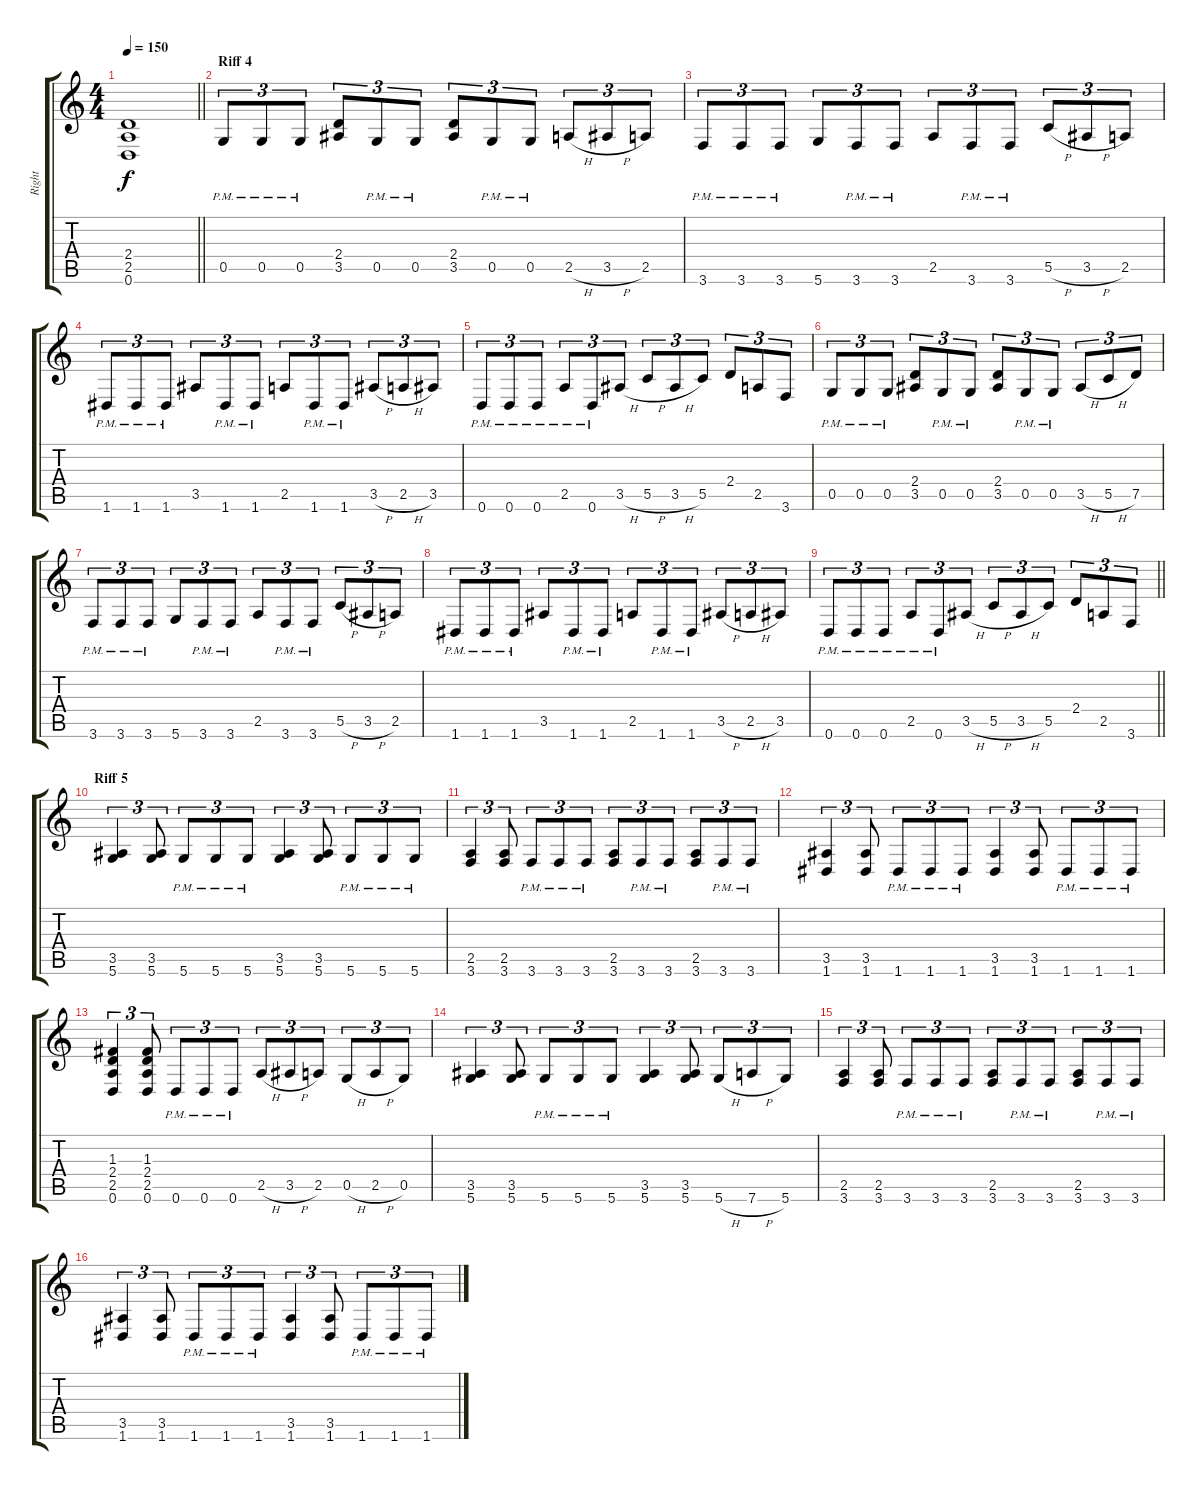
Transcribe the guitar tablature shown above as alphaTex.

\track ("Right" "Right") {instrument distortionguitar}
\staff {score tabs}
\tuning (D4 A3 F3 C3 G2 D2) {hide}
\ts (4 4)
\tempo 150
\clef g2
\barLineRight lightlight
\ks c
(2.4 2.5 0.6).1{dy f} |
\section ("" "Riff 4")
0.5{pm}.8{tu (3 2)} 0.5{pm}.8{tu (3 2)} 0.5{pm}.8{tu (3 2)} (2.4 3.5).8{tu (3 2)} 0.5{pm}.8{tu (3 2)} 0.5{pm}.8{tu (3 2)} (2.4 3.5).8{tu (3 2)} 0.5{pm}.8{tu (3 2)} 0.5{pm}.8{tu (3 2)} 2.5{h}.8{tu (3 2)} 3.5{h}.8{tu (3 2)} 2.5.8{tu (3 2)} |
3.6{pm}.8{tu (3 2)} 3.6{pm}.8{tu (3 2)} 3.6{pm}.8{tu (3 2)} 5.6.8{tu (3 2)} 3.6{pm}.8{tu (3 2)} 3.6{pm}.8{tu (3 2)} 2.5.8{tu (3 2)} 3.6{pm}.8{tu (3 2)} 3.6{pm}.8{tu (3 2)} 5.5{h}.8{tu (3 2)} 3.5{h}.8{tu (3 2)} 2.5.8{tu (3 2)} |
1.6{pm}.8{tu (3 2)} 1.6{pm}.8{tu (3 2)} 1.6{pm}.8{tu (3 2)} 3.5.8{tu (3 2)} 1.6{pm}.8{tu (3 2)} 1.6{pm}.8{tu (3 2)} 2.5.8{tu (3 2)} 1.6{pm}.8{tu (3 2)} 1.6{pm}.8{tu (3 2)} 3.5{h}.8{tu (3 2)} 2.5{h}.8{tu (3 2)} 3.5.8{tu (3 2)} |
0.6{pm}.8{tu (3 2)} 0.6{pm}.8{tu (3 2)} 0.6{pm}.8{tu (3 2)} 2.5{pm}.8{tu (3 2)} 0.6{pm}.8{tu (3 2)} 3.5{h}.8{tu (3 2)} 5.5{h}.8{tu (3 2)} 3.5{h}.8{tu (3 2)} 5.5.8{tu (3 2)} 2.4.8{tu (3 2)} 2.5.8{tu (3 2)} 3.6.8{tu (3 2)} |
0.5{pm}.8{tu (3 2)} 0.5{pm}.8{tu (3 2)} 0.5{pm}.8{tu (3 2)} (2.4 3.5).8{tu (3 2)} 0.5{pm}.8{tu (3 2)} 0.5{pm}.8{tu (3 2)} (2.4 3.5).8{tu (3 2)} 0.5{pm}.8{tu (3 2)} 0.5{pm}.8{tu (3 2)} 3.5{h}.8{tu (3 2)} 5.5{h}.8{tu (3 2)} 7.5.8{tu (3 2)} |
3.6{pm}.8{tu (3 2)} 3.6{pm}.8{tu (3 2)} 3.6{pm}.8{tu (3 2)} 5.6.8{tu (3 2)} 3.6{pm}.8{tu (3 2)} 3.6{pm}.8{tu (3 2)} 2.5.8{tu (3 2)} 3.6{pm}.8{tu (3 2)} 3.6{pm}.8{tu (3 2)} 5.5{h}.8{tu (3 2)} 3.5{h}.8{tu (3 2)} 2.5.8{tu (3 2)} |
1.6{pm}.8{tu (3 2)} 1.6{pm}.8{tu (3 2)} 1.6{pm}.8{tu (3 2)} 3.5.8{tu (3 2)} 1.6{pm}.8{tu (3 2)} 1.6{pm}.8{tu (3 2)} 2.5.8{tu (3 2)} 1.6{pm}.8{tu (3 2)} 1.6{pm}.8{tu (3 2)} 3.5{h}.8{tu (3 2)} 2.5{h}.8{tu (3 2)} 3.5.8{tu (3 2)} |
\barLineRight lightlight
0.6{pm}.8{tu (3 2)} 0.6{pm}.8{tu (3 2)} 0.6{pm}.8{tu (3 2)} 2.5{pm}.8{tu (3 2)} 0.6{pm}.8{tu (3 2)} 3.5{h}.8{tu (3 2)} 5.5{h}.8{tu (3 2)} 3.5{h}.8{tu (3 2)} 5.5.8{tu (3 2)} 2.4.8{tu (3 2)} 2.5.8{tu (3 2)} 3.6.8{tu (3 2)} |
\section ("" "Riff 5")
(3.5 5.6).4{tu (3 2)} (3.5 5.6).8{tu (3 2)} 5.6{pm}.8{tu (3 2)} 5.6{pm}.8{tu (3 2)} 5.6{pm}.8{tu (3 2)} (3.5 5.6).4{tu (3 2)} (3.5 5.6).8{tu (3 2)} 5.6{pm}.8{tu (3 2)} 5.6{pm}.8{tu (3 2)} 5.6{pm}.8{tu (3 2)} |
(2.5 3.6).4{tu (3 2)} (2.5 3.6).8{tu (3 2)} 3.6{pm}.8{tu (3 2)} 3.6{pm}.8{tu (3 2)} 3.6{pm}.8{tu (3 2)} (2.5 3.6).8{tu (3 2)} 3.6{pm}.8{tu (3 2)} 3.6{pm}.8{tu (3 2)} (2.5 3.6).8{tu (3 2)} 3.6{pm}.8{tu (3 2)} 3.6{pm}.8{tu (3 2)} |
(3.5 1.6).4{tu (3 2)} (3.5 1.6).8{tu (3 2)} 1.6{pm}.8{tu (3 2)} 1.6{pm}.8{tu (3 2)} 1.6{pm}.8{tu (3 2)} (3.5 1.6).4{tu (3 2)} (3.5 1.6).8{tu (3 2)} 1.6{pm}.8{tu (3 2)} 1.6{pm}.8{tu (3 2)} 1.6{pm}.8{tu (3 2)} |
(1.3 2.4 2.5 0.6).4{tu (3 2)} (1.3 2.4 2.5 0.6).8{tu (3 2)} 0.6{pm}.8{tu (3 2)} 0.6{pm}.8{tu (3 2)} 0.6{pm}.8{tu (3 2)} 2.5{h}.8{tu (3 2)} 3.5{h}.8{tu (3 2)} 2.5.8{tu (3 2)} 0.5{h}.8{tu (3 2)} 2.5{h}.8{tu (3 2)} 0.5.8{tu (3 2)} |
(3.5 5.6).4{tu (3 2)} (3.5 5.6).8{tu (3 2)} 5.6{pm}.8{tu (3 2)} 5.6{pm}.8{tu (3 2)} 5.6{pm}.8{tu (3 2)} (3.5 5.6).4{tu (3 2)} (3.5 5.6).8{tu (3 2)} 5.6{h}.8{tu (3 2)} 7.6{h}.8{tu (3 2)} 5.6.8{tu (3 2)} |
(2.5 3.6).4{tu (3 2)} (2.5 3.6).8{tu (3 2)} 3.6{pm}.8{tu (3 2)} 3.6{pm}.8{tu (3 2)} 3.6{pm}.8{tu (3 2)} (2.5 3.6).8{tu (3 2)} 3.6{pm}.8{tu (3 2)} 3.6{pm}.8{tu (3 2)} (2.5 3.6).8{tu (3 2)} 3.6{pm}.8{tu (3 2)} 3.6{pm}.8{tu (3 2)} |
(3.5 1.6).4{tu (3 2)} (3.5 1.6).8{tu (3 2)} 1.6{pm}.8{tu (3 2)} 1.6{pm}.8{tu (3 2)} 1.6{pm}.8{tu (3 2)} (3.5 1.6).4{tu (3 2)} (3.5 1.6).8{tu (3 2)} 1.6{pm}.8{tu (3 2)} 1.6{pm}.8{tu (3 2)} 1.6{pm}.8{tu (3 2)}
